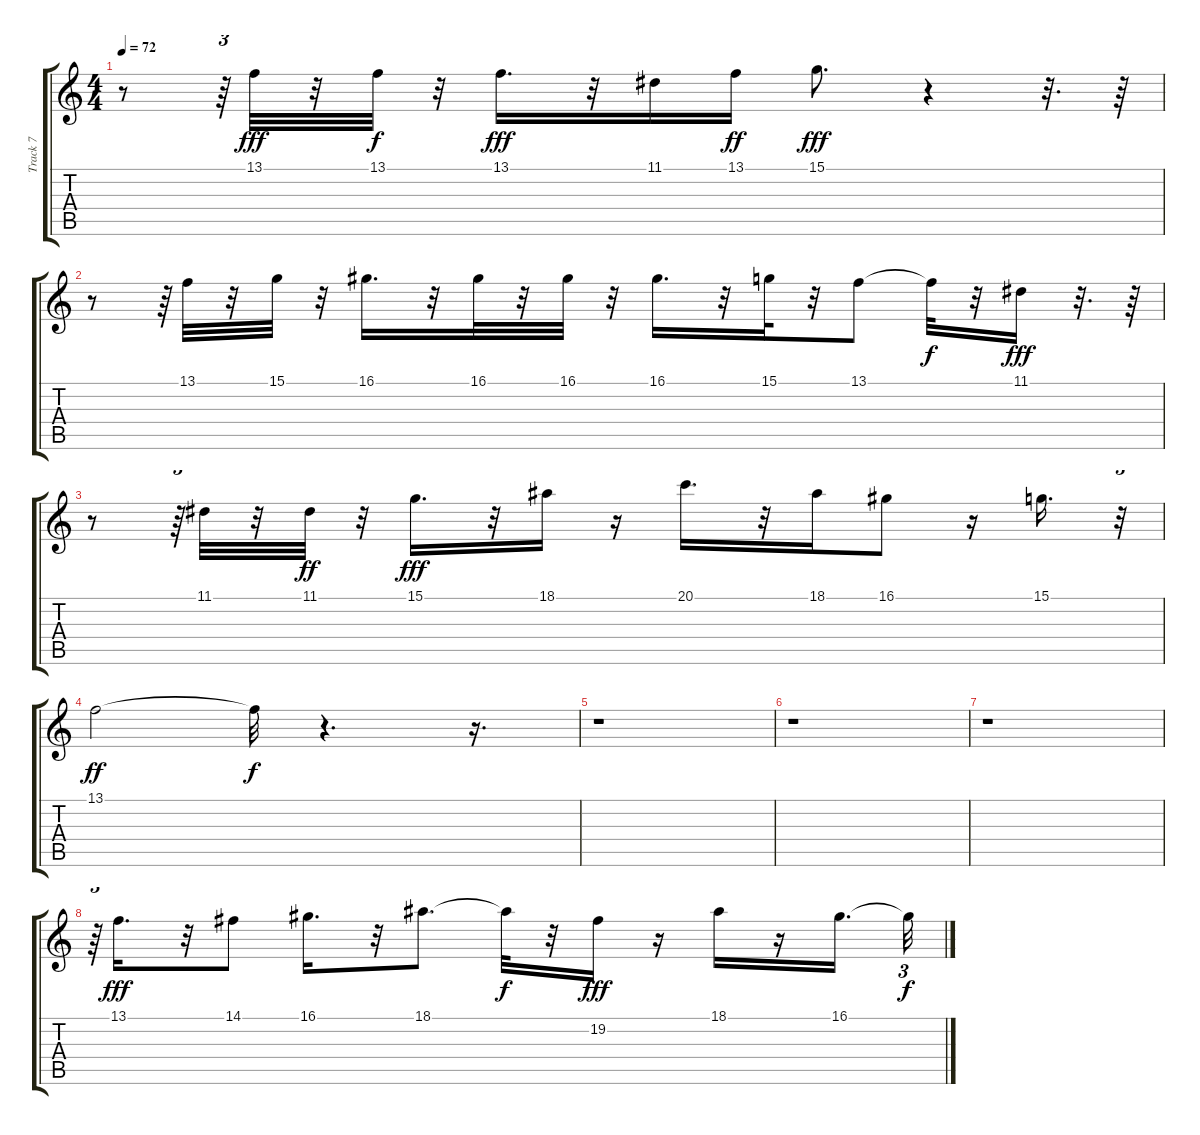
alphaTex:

\track ("Track 7" "Track 7") {instrument altosax}
\staff {score tabs}
\tuning (E4 B3 G3 D3 A2 E2) {hide}
\ts (4 4)
\tempo 72
\clef g2
\ks c
r.8{dy fff} r.64{tu (3 2)} 13.1.32 r.32 13.1.32{dy f} r.32 13.1.16{d dy fff} r.32 11.1.16 13.1.16{dy ff} 15.1.8{d dy fff} r.4 r.32{d} r.64 |
r.8 r.64{tu (3 2)} 13.1.32 r.32 15.1.32 r.32 16.1.16{d} r.32 16.1.32 r.32 16.1.32 r.32 16.1.16{d} r.32 15.1.32 r.32 13.1.8 13.1{t}.32{dy f} r.32 11.1.16{dy fff} r.32{d} r.64 |
r.8 r.64{tu (3 2)} 11.1.32 r.32 11.1.32{dy ff} r.32 15.1.16{d dy fff} r.32 18.1.16 r.16 20.1.16{d} r.32 18.1.16 16.1.8 r.16 15.1.16{d} r.32{tu (3 2)} |
13.1.2{dy ff} 13.1{t}.32{dy f} r.4{d} r.16{d} |
r.1 |
r.1 |
r.1 |
r.64{tu (3 2)} 13.1.16{d dy fff} r.32 14.1.8 16.1.16{d} r.32 18.1.8{d} 18.1{t}.32{dy f} r.32 19.2.16{dy fff} r.16 18.1.16 r.16 16.1.16{d} 16.1{t}.32{tu (3 2) dy f}
